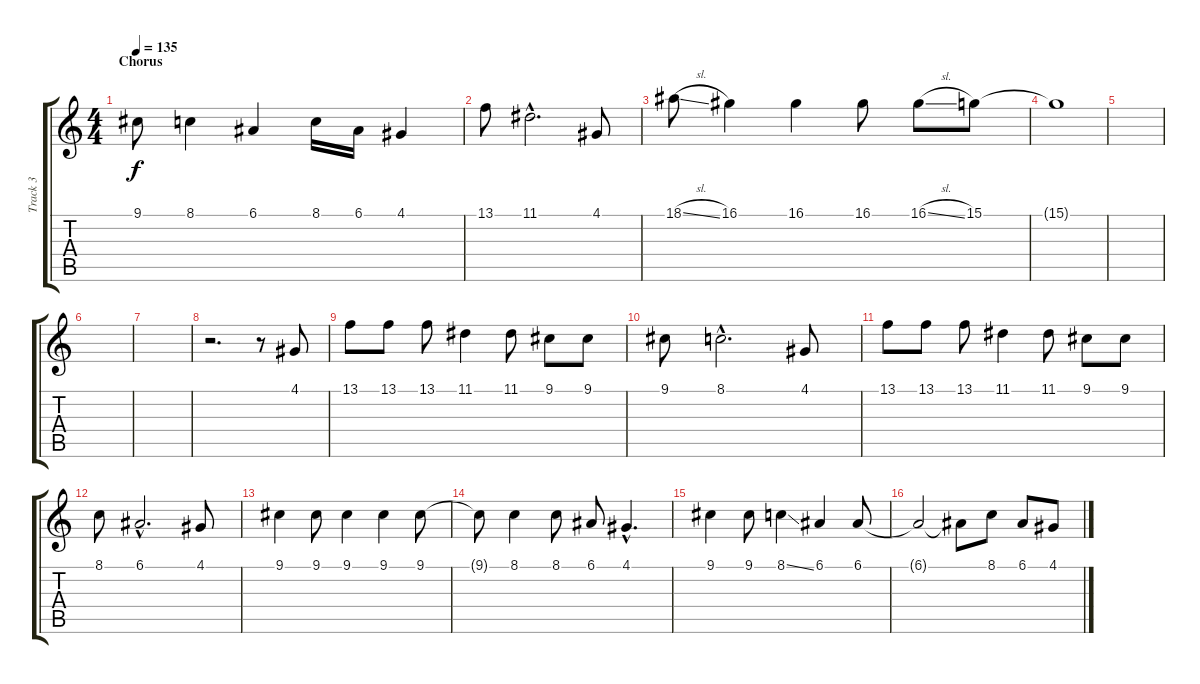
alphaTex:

\track ("Track 3" "Track 3") {instrument synthvoice}
\staff {score tabs}
\tuning (E4 B3 G3 D3 A2 E2) {hide}
\ts (4 4)
\section ("" "Chorus")
\tempo 135
\clef g2
\ks c
9.1.8{dy f} 8.1.4 6.1.4 8.1.16 6.1.16 4.1.4 |
13.1.8 11.1{hac}.2{d} 4.1.8 |
18.1{sl}.8 16.1.4 16.1.4 16.1.8 16.1{sl}.8 15.1.8 |
15.1{t}.1 |
|
|
|
r.2{d} r.8 4.1.8 |
13.1.8 13.1.8 13.1.8 11.1.4 11.1.8 9.1.8 9.1.8 |
9.1.8 8.1{hac}.2{d} 4.1.8 |
13.1.8 13.1.8 13.1.8 11.1.4 11.1.8 9.1.8 9.1.8 |
8.1.8 6.1{hac}.2{d} 4.1.8 |
9.1.4 9.1.8 9.1.4 9.1.4 9.1.8 |
9.1{t}.8 8.1.4 8.1.8 6.1.8 4.1{hac}.4{d} |
9.1.4 9.1.8 8.1{ss}.4 6.1.4 6.1.8 |
6.1{t}.2 6.1{t}.8 8.1.8 6.1.8 4.1.8
